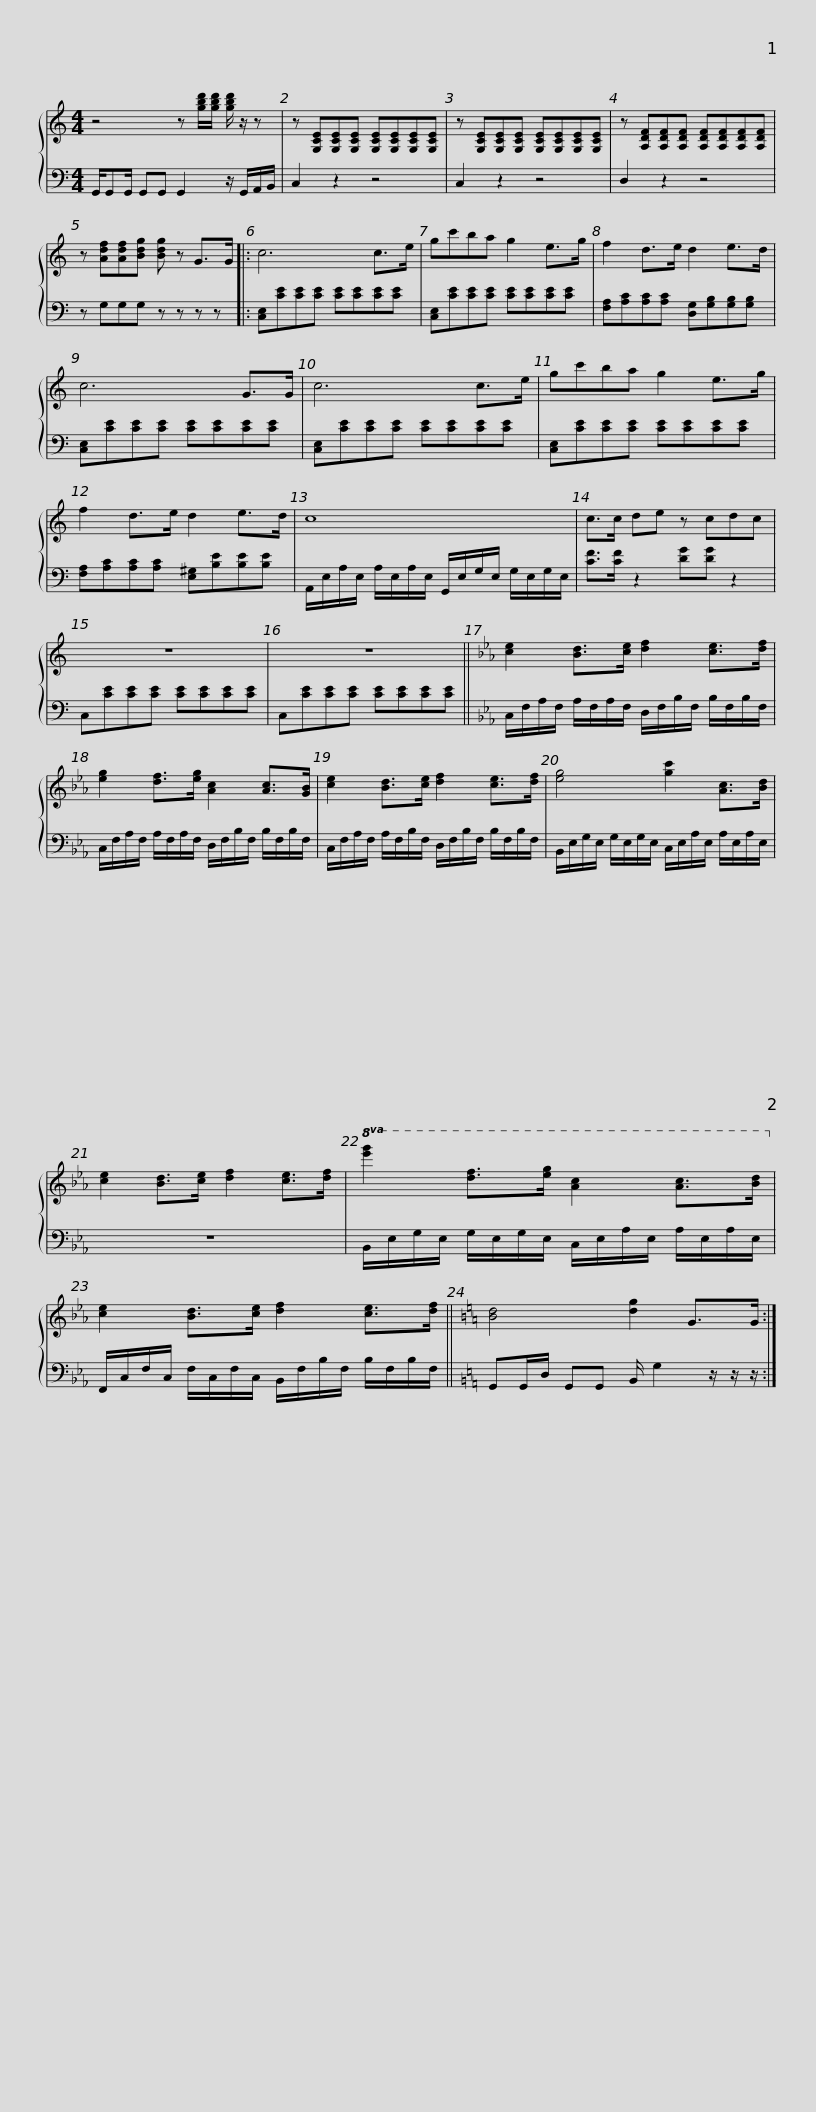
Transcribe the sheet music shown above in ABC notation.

X:1
%%score { 1 | 2 }
L:1/8
M:4/4
I:linebreak $
K:C
V:1 treble
V:2 bass
V:1
 z4 z [gbd']/[gbd']/ [gbd']/ z/ z | z [G,CE][G,CE][G,CE] [G,CE][G,CE][G,CE][G,CE] | z [G,CE][G,CE][G,CE] [G,CE][G,CE][G,CE][G,CE] |$ z [A,DF][A,DF][A,DF] [A,DF][A,DF][A,DF][A,DF] | z [Adf][Adf][Bdg] [Bdg] z G>G |: %5
 c6 c>e | gc'ba g2 e>g |$ f2 d>e d2 e>d | c6 G>G | c6 c>e |$ %10
 gc'ba g2 e>g | f2 d>e d2 e>d | c8 |$ c>c de z cdc | z8 | %15
 z8 ||$[K:Eb] [ce]2 [Bd]>[ce] [df]2 [ce]>[df] | [eg]2 [df]>[eg] [Ac]2 [Ac]>[GB] |$ [ce]2 [Bd]>[ce] [df]2 [ce]>[df] | [eg]4 [gc']2 [Ac]>[Bd] | %20
 [ce]2 [Bd]>[ce] [df]2 [ce]>[df] |$!8va(! [e'g']2 [d'f']>[e'g'] [ac']2 [ac']>[bd']!8va)! | [ce]2 [Bd]>[ce] [df]2 [ce]>[df] ||$[K:C] [Bd]4 [dg]2 G>G :| %24
V:2
 G,,/G,,G,,/ G,,G,, G,,2 z/ G,,/A,,/B,,/ | C,2 z2 z4 | C,2 z2 z4 |$ D,2 z2 z4 | z G,G,G, z z z z |: %5
 [C,E,][CE][CE][CE] [CE][CE][CE][CE] | [C,E,][CE][CE][CE] [CE][CE][CE][CE] |$ [F,A,][A,C][A,C][A,C] [D,G,][G,B,][G,B,][G,B,] | [C,E,][CE][CE][CE] [CE][CE][CE][CE] | [C,E,][CE][CE][CE] [CE][CE][CE][CE] |$ %10
 [C,E,][CE][CE][CE] [CE][CE][CE][CE] | [F,A,][A,C][A,C][A,C] [E,^G,][B,E][B,E][B,E] | A,,/E,/A,/E,/ A,/E,/A,/E,/ G,,/E,/G,/E,/ G,/E,/G,/E,/ |$ [CF]>[CF] z2 [DG][DG] z2 | C,[CE][CE][CE] [CE][CE][CE][CE] | %15
 C,[CE][CE][CE] [CE][CE][CE][CE] ||$[K:Eb] C,/F,/A,/F,/ A,/F,/A,/F,/ D,/F,/B,/F,/ B,/F,/B,/F,/ | C,/F,/A,/F,/ A,/F,/A,/F,/ D,/F,/B,/F,/ B,/F,/B,/F,/ |$ C,/F,/A,/F,/ A,/F,/B,/F,/ D,/F,/B,/F,/ B,/F,/B,/F,/ | B,,/E,/G,/E,/ G,/E,/G,/E,/ C,/E,/A,/E,/ A,/E,/A,/E,/ | %20
 z8 |$ B,,/E,/G,/E,/ G,/E,/G,/E,/ C,/E,/A,/E,/ A,/E,/A,/E,/ | F,,/C,/F,/C,/ F,/C,/F,/C,/ B,,/F,/B,/F,/ B,/F,/B,/F,/ ||$[K:C] G,,G,,/D,/ G,,G,, B,,/ G,2 z/ z/ z/ :| %24
